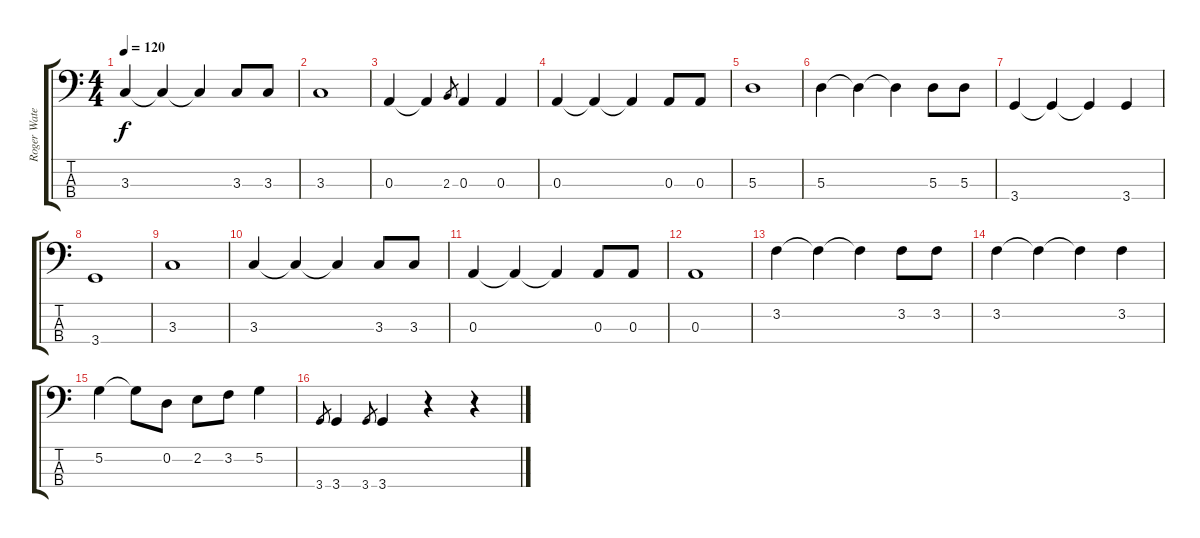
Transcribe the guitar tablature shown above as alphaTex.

\track ("Roger Waters (Bass)" "Roger Wate") {instrument electricbasspick}
\staff {score tabs}
\tuning (G2 D2 A1 E1) {hide}
\ts (4 4)
\tempo 120
\clef f4
\ks c
3.3.4{dy f} 3.3{t}.4 3.3{t}.4 3.3.8 3.3.8 |
3.3.1 |
0.3.4 0.3{t}.4 2.3.8{gr} 0.3.4 0.3.4 |
0.3.4 0.3{t}.4 0.3{t}.4 0.3.8 0.3.8 |
5.3.1 |
5.3.4 5.3{t}.4 5.3{t}.4 5.3.8 5.3.8 |
3.4.4 3.4{t}.4 3.4{t}.4 3.4.4 |
3.4.1 |
3.3.1 |
3.3.4 3.3{t}.4 3.3{t}.4 3.3.8 3.3.8 |
0.3.4 0.3{t}.4 0.3{t}.4 0.3.8 0.3.8 |
0.3.1 |
3.2.4 3.2{t}.4 3.2{t}.4 3.2.8 3.2.8 |
3.2.4 3.2{t}.4 3.2{t}.4 3.2.4 |
5.2.4 5.2{t}.8 0.2.8 2.2.8 3.2.8 5.2.4 |
3.4.8{gr} 3.4.4 3.4.8{gr} 3.4.4 r.4 r.4
